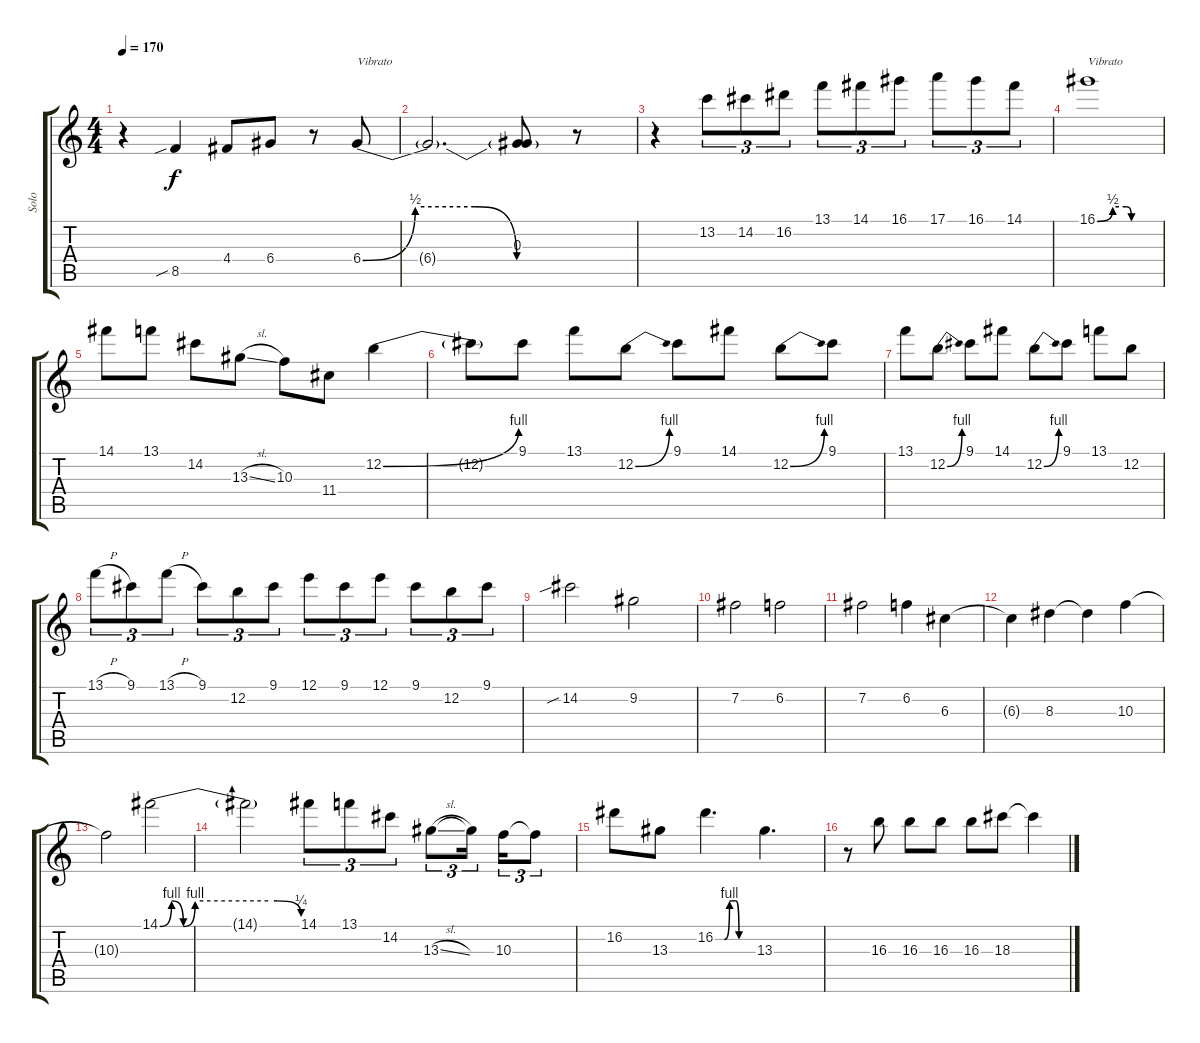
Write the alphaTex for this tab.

\track ("Solo" "Solo") {instrument overdrivenguitar}
\staff {score tabs}
\tuning (E4 B3 G3 D3 A2 E2) {hide}
\ts (4 4)
\tempo 170
\clef g2
\ks c
r.4{dy f instrument overdrivenguitar} 8.5{sib}.4 4.4.8 6.4.8 r.8 6.4{be (custom 0 0 15 2 32 2 44 0 60 0)}.8{txt "Vibrato"} |
6.4{t}.2{d} (0.3 6.4{t}).8 r.8 |
r.4 13.2.8{tu (3 2)} 14.2.8{tu (3 2)} 16.2.8{tu (3 2)} 13.1.8{tu (3 2)} 14.1.8{tu (3 2)} 16.1.8{tu (3 2)} 17.1.8{tu (3 2)} 16.1.8{tu (3 2)} 14.1.8{tu (3 2)} |
16.1{be (custom 0 0 15 2 28 2 33 0 60 0)}.1{txt "Vibrato"} |
14.1.8 13.1.8 14.2.8 13.3{sl}.8 10.3.8 11.4.8 12.2{be (bend 0 0 60 4)}.4 |
12.2{t}.8 9.1.8 13.1.8 12.2{be (bend 0 0 60 4)}.8 9.1.8 14.1.8 12.2{be (bend 0 0 60 4)}.8 9.1.8 |
13.1.8 12.2{be (bend 0 0 60 4)}.8 9.1.8 14.1.8 12.2{be (bend 0 0 60 4)}.8 9.1.8 13.1.8 12.2.8 |
13.1{h}.8{tu (3 2)} 9.1.8{tu (3 2)} 13.1{h}.8{tu (3 2)} 9.1.8{tu (3 2)} 12.2.8{tu (3 2)} 9.1.8{tu (3 2)} 12.1.8{tu (3 2)} 9.1.8{tu (3 2)} 12.1.8{tu (3 2)} 9.1.8{tu (3 2)} 12.2.8{tu (3 2)} 9.1.8{tu (3 2)} |
14.2{sib}.2 9.2.2 |
7.2.2 6.2.2 |
7.2.2 6.2.4 6.3.4 |
6.3{t}.4 8.3.4 8.3{t}.4 10.3.4 |
10.3{t}.2 14.1{be (custom 0 0 5 4 10 0 15 4 46 4 50 4 60 1)}.2 |
14.1{t}.2 14.1.8{tu (3 2)} 13.1.8{tu (3 2)} 14.2.8{tu (3 2)} 13.3{sl}.8{tu (3 2)} 13.3{t}.16{tu (3 2) beam splitsecondary} 10.3.16{tu (3 2)} 10.3{t}.8{tu (3 2)} |
16.2.8 13.3.8 16.2{be (custom 0 0 15 0 23 4 26 4 33 4 38 0 60 0)}.4{d} 13.3.4{d} |
r.8 16.3.8 16.3.8 16.3.8 16.3.8 18.3.8 18.3{t}.4
